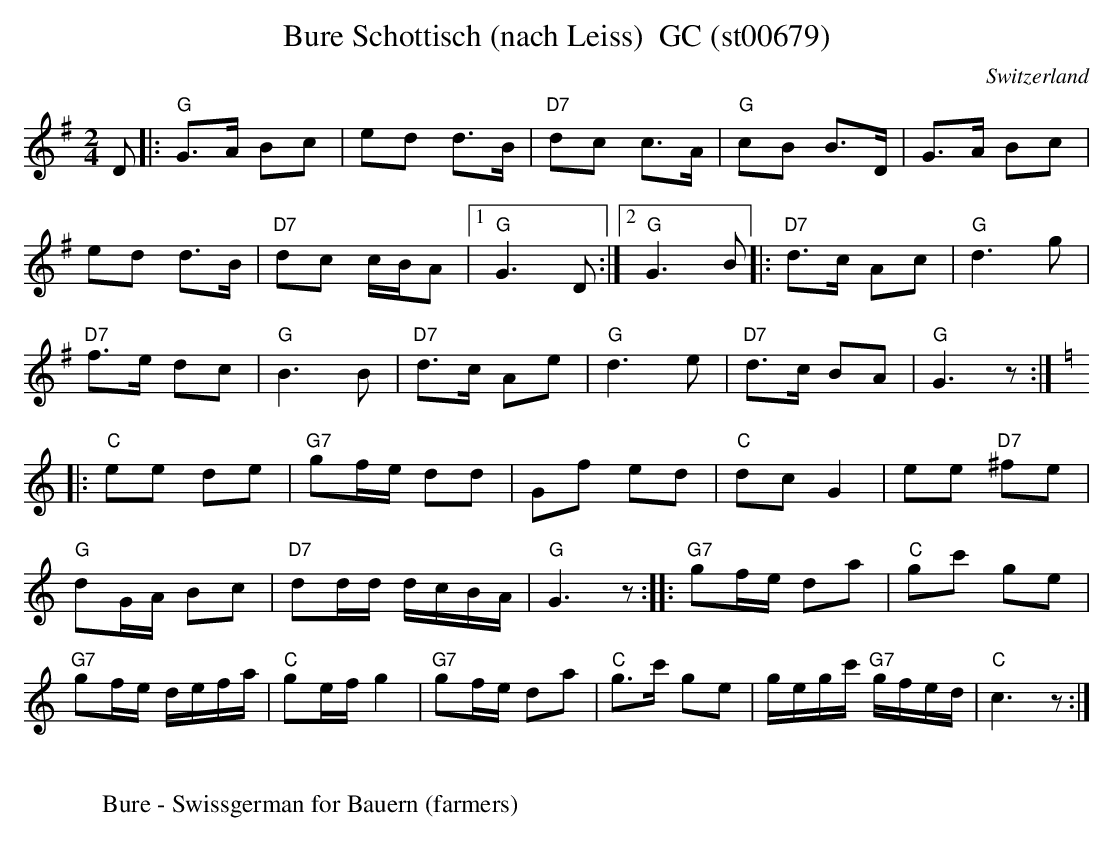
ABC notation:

X:1
T: Bure Schottisch (nach Leiss)  GC (st00679)
O:Switzerland
M:2/4
L:1/8
K:G major
D |: "G"G>A Bc | ed d>B | "D7"dc c>A | "G"cB B>D | G>A Bc |
ed d>B | "D7"dc c/B/A |1 "G"G3D :|2 "G"G3B |: "D7"d>c Ac | "G"d3g |
"D7"f>e dc | "G"B3B | "D7"d>c Ae | "G"d3e | "D7"d>c BA | "G"G3z :| [K:C]
|: "C"ee de | "G7"gf/e/ dd | Gf ed | "C"dcG2 | ee "D7"^fe |
"G"dG/A/ Bc | "D7"dd/d/ d/c/B/A/ | "G"G3z :: "G7"gf/e/ da | "C"gc' ge |
"G7"gf/e/ d/e/f/a/ | "C"ge/f/g2 | "G7"gf/e/ da | "C"g>c' ge | g/e/g/c'/ "G7"g/f/e/d/ | "C"c3z :|
W:
W: Bure - Swissgerman for Bauern (farmers)
